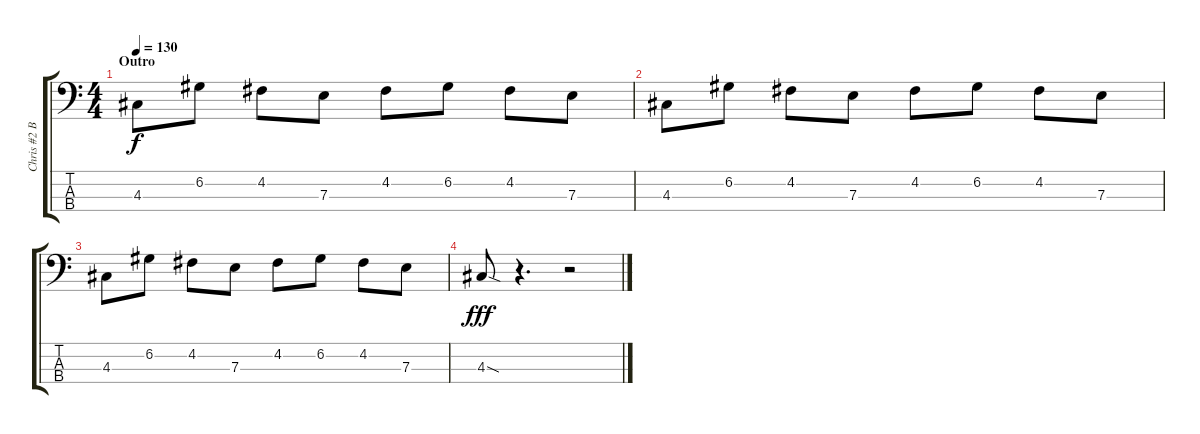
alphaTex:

\track ("Chris #2 Bass" "Chris #2 B") {instrument electricbasspick}
\staff {score tabs}
\tuning (G2 D2 A1 E1) {hide}
\ts (4 4)
\section ("" "Outro")
\tempo 130
\clef f4
\ks c
4.3.8{dy f} 6.2.8 4.2.8 7.3.8 4.2.8 6.2.8 4.2.8 7.3.8 |
4.3.8 6.2.8 4.2.8 7.3.8 4.2.8 6.2.8 4.2.8 7.3.8 |
4.3.8 6.2.8 4.2.8 7.3.8 4.2.8 6.2.8 4.2.8 7.3.8 |
4.3{sod}.8{dy fff} r.4{d} r.2
